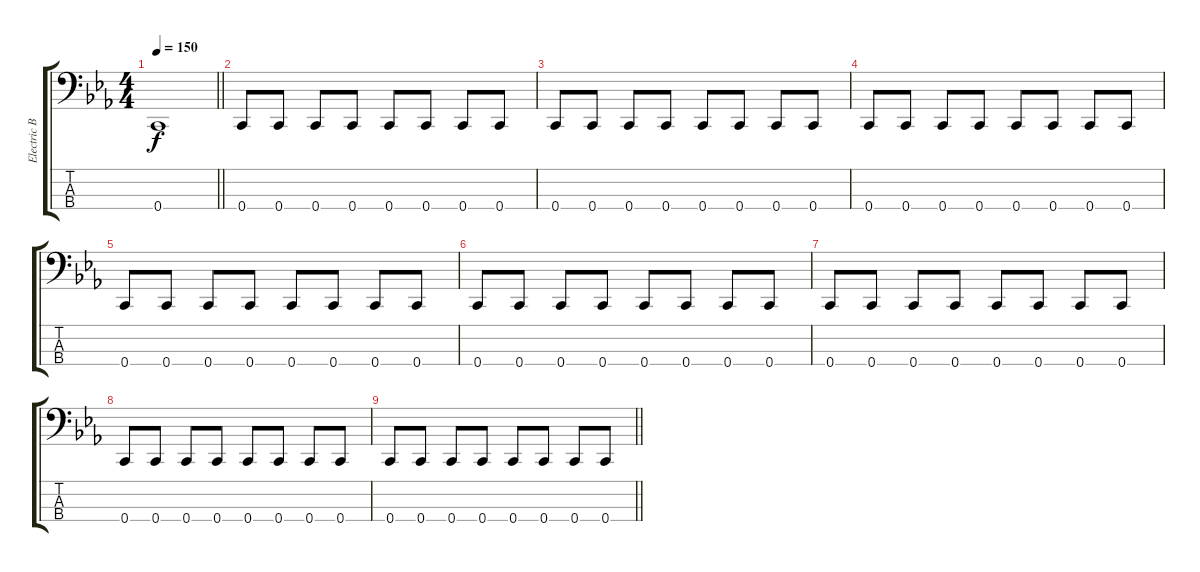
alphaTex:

\track ("Electric Bass" "Electric B") {instrument electricbasspick}
\staff {score tabs}
\tuning (F2 C2 G1 C1) {hide}
\ts (4 4)
\tempo 150
\clef f4
\barLineRight lightlight
\ks cminor
0.4{t}.1{dy f} |
\section ("" "")
0.4.8 0.4.8 0.4.8 0.4.8 0.4.8 0.4.8 0.4.8 0.4.8 |
0.4.8 0.4.8 0.4.8 0.4.8 0.4.8 0.4.8 0.4.8 0.4.8 |
0.4.8 0.4.8 0.4.8 0.4.8 0.4.8 0.4.8 0.4.8 0.4.8 |
0.4.8 0.4.8 0.4.8 0.4.8 0.4.8 0.4.8 0.4.8 0.4.8 |
0.4.8 0.4.8 0.4.8 0.4.8 0.4.8 0.4.8 0.4.8 0.4.8 |
0.4.8 0.4.8 0.4.8 0.4.8 0.4.8 0.4.8 0.4.8 0.4.8 |
0.4.8 0.4.8 0.4.8 0.4.8 0.4.8 0.4.8 0.4.8 0.4.8 |
\barLineRight lightlight
0.4.8 0.4.8 0.4.8 0.4.8 0.4.8 0.4.8 0.4.8 0.4.8
